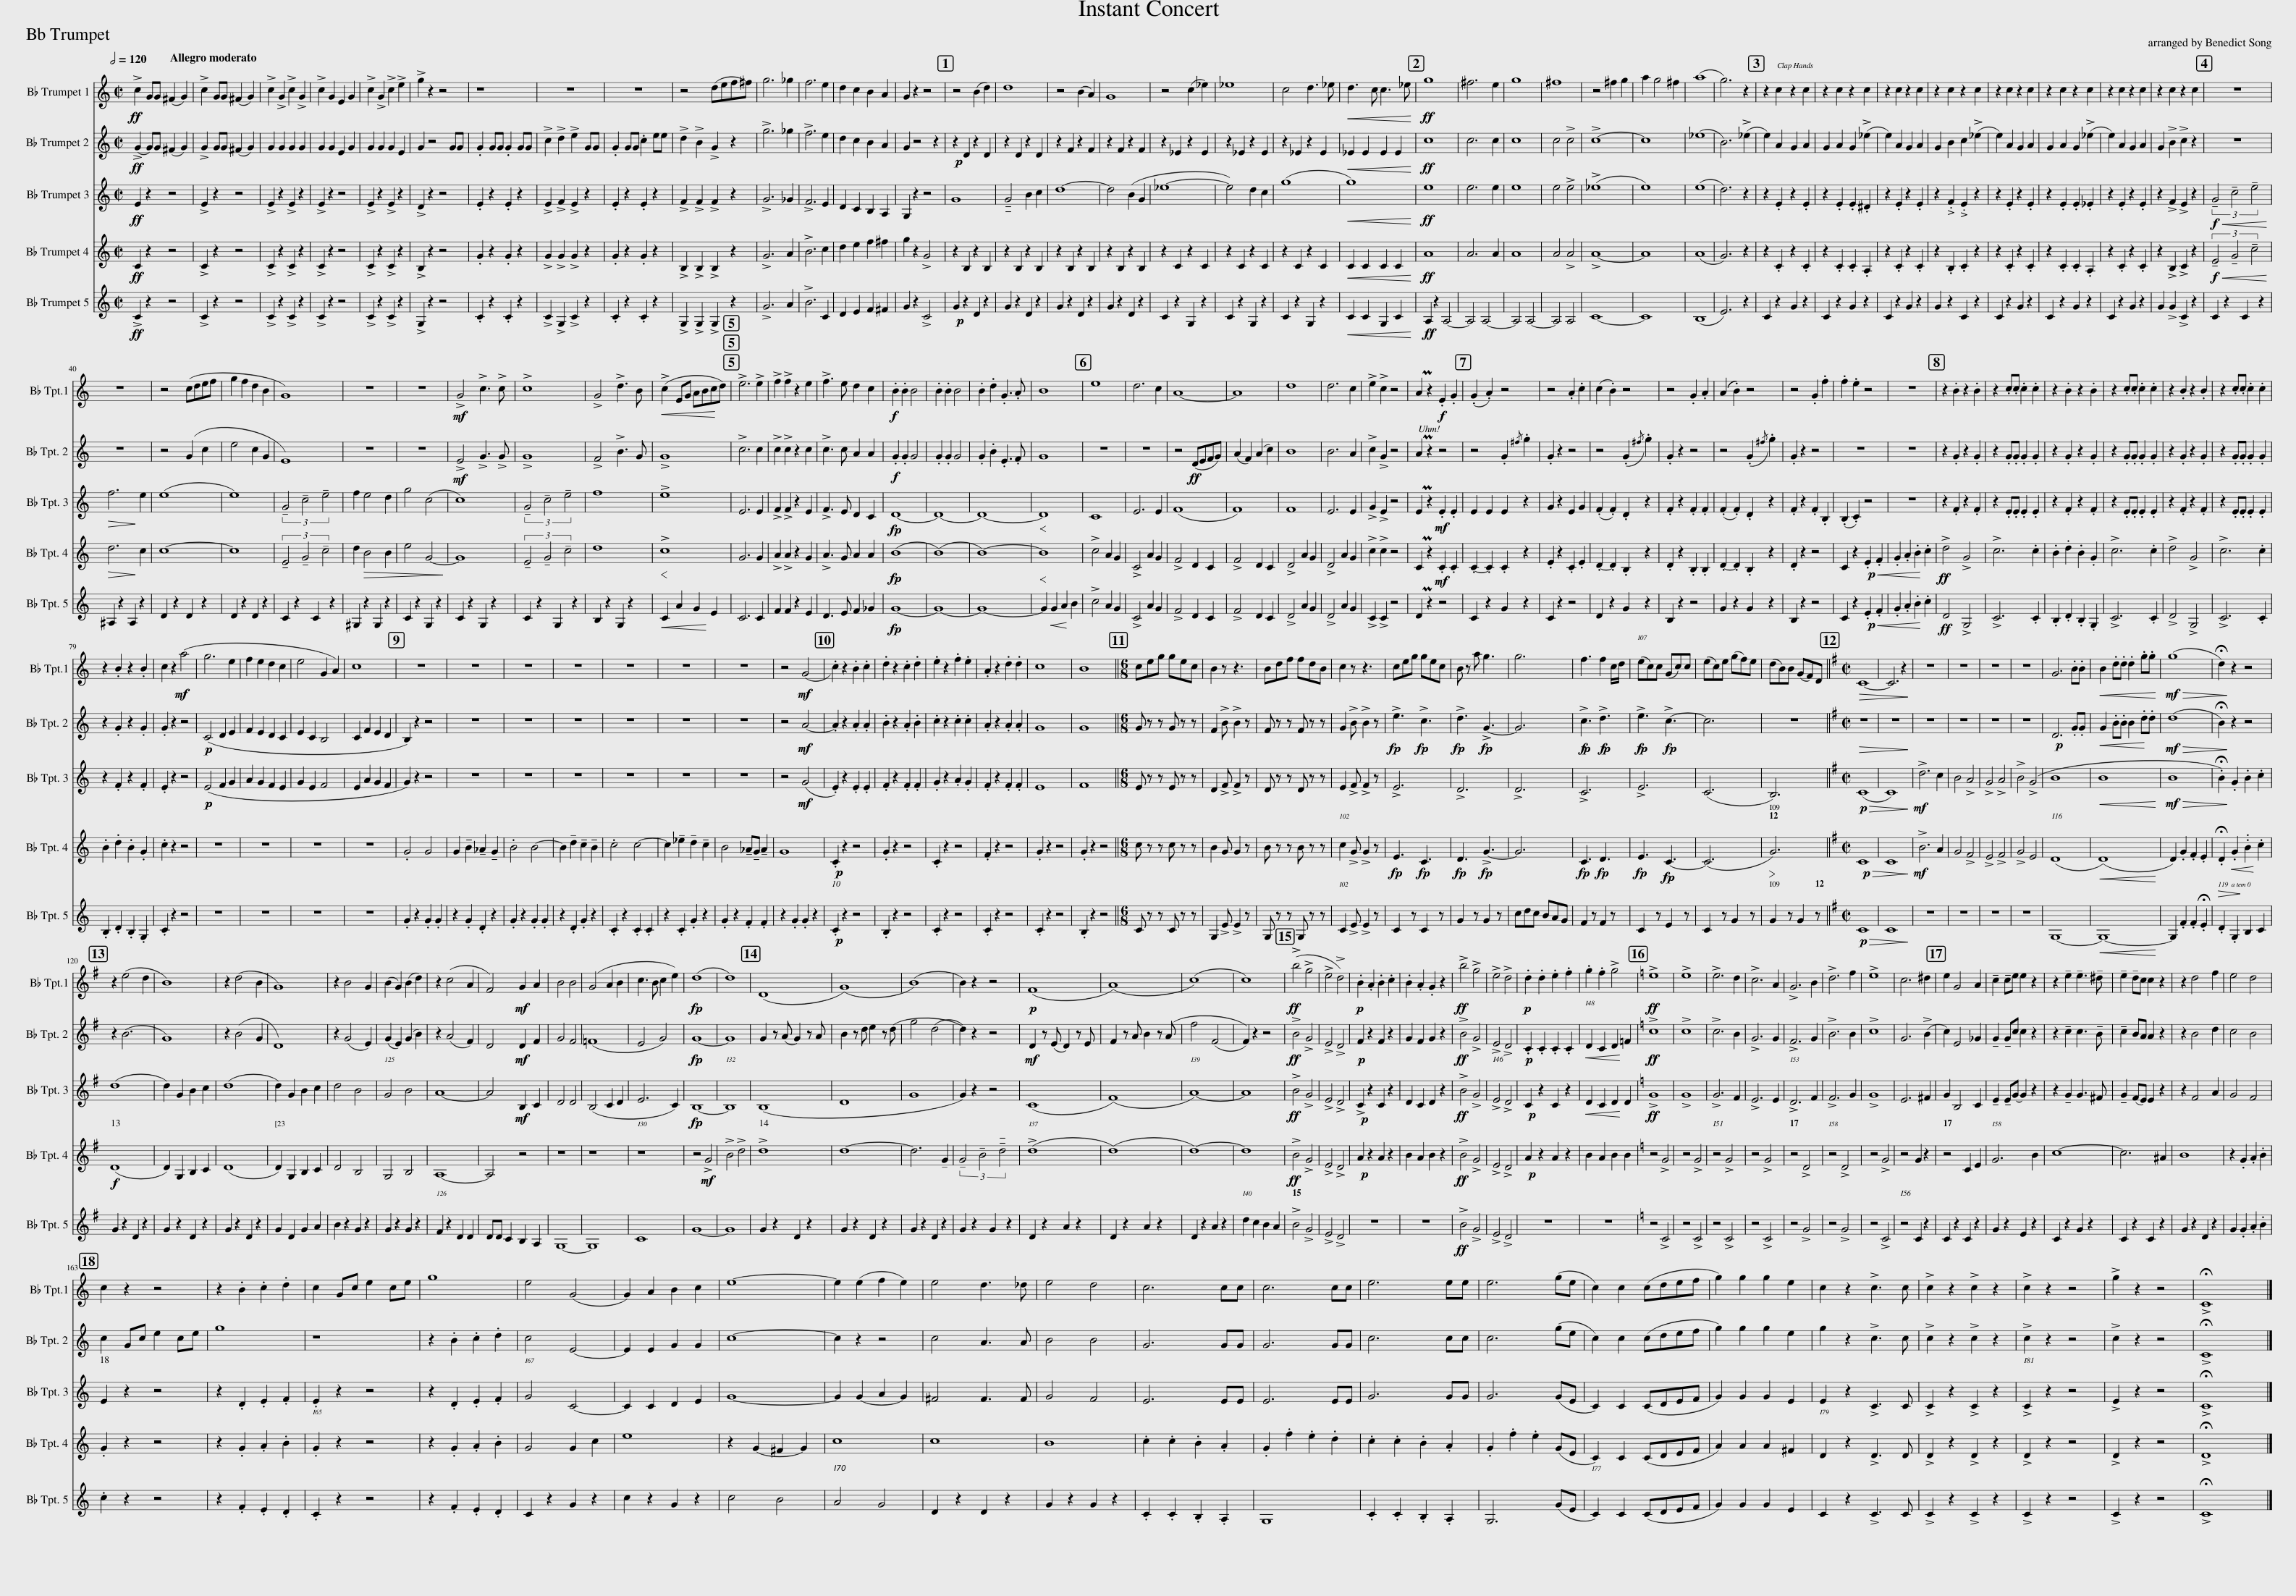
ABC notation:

X:1
%%score 1 2 3 4 5
L:1/8
Q:1/2=120
M:2/2
I:linebreak $
K:none
V:1 treble transpose=-2
V:2 treble transpose=-2
V:3 treble transpose=-2
V:4 treble transpose=-2
V:5 treble transpose=-2
V:1
[K:C]!ff! !>!c2 GG (^F2 G2) | !>!c2 GG (^F2 G2) | !>!c2 !>!G2 !>!c2 !>!G2 | !>!c2 G2 E2 G2 | !>!c2 !>!G2 !>!c2 !>!e2 | %5
 !>!g2 z2 z4 | z8 | z8 | z8 | z4 (def^f) | %10
 g6 _g2 | f6 e2 | d2 c2 B2 A2 | G2 z2 z4 | z4 (B2 d2) | %15
 d8 | z4 (B2 A2) | G8 | z4 (c2 _e2) | _e8 | %20
 c4 d3 _e |!<(! d3 c c3 _e!<)! |!ff! g8 | ^f6 e2 | g8 | %25
 ^f8 | z4 ^f2 g2 | a2 g4 ^f2 | (a8 | g6) z2 | %30
 z2 c2 z2 c2 | z2 c2 z2 c2 | z2 c2 z2 c2 | z2 c2 z2 c2 | z2 c2 z2 c2 | %35
 z2 c2 z2 c2 | z2 c2 z2 c2 | z2 c2 z2 c2 | z8 |$ z8 | %40
 z4 (cdef | g2 f2 d2 B2 | G8) | z8 | z8 | %45
!mf! !>!G4 !>!c3 !>!c | !>!c8 | !>!G4 !>!d3 B |!<(! (!>!c2 EG ABc!<)!d) | !>!e6 !>!e2 | %50
 !>!f2 !>!f2 z2 e2 | !>!f3 e d2 c2 |!f! .B2 .B2 B4 | .B2 .B2 B4 | .B2 .d2 .G3 .A | %55
 B8 | e8 | d6 c2 | A8- | A8 | %60
 d8 | d6 c2 | !>!e2 !>!c2 z4 | PA2 z2!f! .E2 .G2 | (.G2 .A2) z4 | %65
 z4 .A2 .c2 | (c2 .B2) z4 | z4 .G2 .A2 | ((A2 .B2)) z4 | z4 .G2 .f2 | %70
 .f2 .e2 z4 | z8 | z2 .B2 z2 .B2 | z2 .c.c .c2 .c2 | z2 .B2 z2 .B2 | %75
 z2 .c.c .c2 .c2 | z2 .B2 z2 .B2 | z2 .c.c .c2 .c2 |$ z2 .B2 z2 .B2 | c2 z2!mf! (a4 | %80
 g6 e2 | f2 e2 d2 c2 | e4 G2 A2) | c8 | z8 | %85
 z8 | z8 | z8 | z8 | z8 | %90
 z8 | z4!mf! (G4 | .c2) z2 .B2 .c2 | .d2 z2 .c2 .d2 | .e2 z2 .f2 .e2 | %95
 .A2 z2 .d2 .d2 | c8 | B8 ||[M:6/8] ceg gec | B2 z z3 | %100
 Bdf fdB | c2 z z3 | ceg gec | B z a g3 | g6 | %105
 f3 f2 c/d/ | (ec)c (Gc)c | (ec)e (gf)e | (dB)B (GF)D ||[K:G][M:2/2]!>(! C8- | %110
 C6 z2!>)! | z8 | z8 | z8 | z8 | %115
 G6 .B.B |!<(! B2 .d.d .d2 .g.g!<)! |!mf!!>(! (g8 | !fermata!d2)!>)! z2 z4 |$ z2 (e4 d2 | %120
 B8) | z2 (d4 B2 | G8) | z2 B4 G2 | (B2 G2) (B2 d2) | %125
 z2 (c4 A2 | F4)!mf! G2 A2 | B4 B4 | (G4 A2 B2 | c3 B c2 e2) | %130
 (d8 | d8) | (D8 | (G8) | (B8) | %135
 B2) z2 z4 |!p! (F8 | (A8) | (c8) | c8) | %140
!ff! (!>!b4 !>!g4 | !>!e4 !>!d4) |!p! .B2 .A2 .B2 .c2 | .B2 .A2 .G2 z2 |!ff! !>!b4 !>!g4 | %145
 !>!e4 !>!d4 |!p! .d2 .d2 .e2 .f2 | .g2 .f2 !>!g4 |[K:C]!ff! !>!e8 | !>!e8 | %150
 !>!e6 d2 | !>!c6 A2 | !>!G6 B2 | !>!d6 f2 | !>!e8 | %155
 c6 ^d2 | e2 G4 A2 | !tenuto!c2 !tenuto!ce e2 z2 | z2 !tenuto!e2 !tenuto!e3 !tenuto!^d | !tenuto!e2 !tenuto!dc c2 z2 | %160
 z2 d4 f2 | e4 d4 |$ c2 z2 z4 | z2 .B2 .c2 .d2 | c2 Gc e2 ce | %165
 g8 | e4 (G4 | G2) A2 B2 c2 | e8- | e2 (e2 f2 e2) | %170
 e4 d3 _d | e4 d4 | c6 cc | c6 cc | e6 ee | %175
 e6 (ge | c2) c2 (cdef | g2) g2 g2 e2 | c2 z2 !>!c3 c | !>!c2 z2 !>!c2 z2 | %180
 !>!c2 z2 z4 | !>!g2 z2 z4 | !>!!fermata!C8 |] %183
V:2
[K:C]!ff! (!>!G2 G)G (^F2 G2) | !>!G2 GG (^F2 G2) | G2 G2 G2 G2 | G2 G2 E2 G2 | G2 G2 G2 E2 | %5
 G2 z4 GG | .G2 GG .G2 GG | !>!c2 !>!d2 !>!e2 GG | .G2 GG .c2 ee | !>!d2 !>!B2 !>!G2 z2 | %10
 !>!g6 _g2 | !>!f6 e2 | d2 c2 B2 A2 | G2 z4 z2 |!p! z2 D2 z2 D2 | %15
 z2 D2 z2 D2 | z2 F2 z2 F2 | z2 F2 z2 F2 | z2 _E2 z2 E2 | z2 _E2 z2 E2 | %20
 z2 _E2 z2 E2 |!<(! _E2 E2 E2 E2!<)! |!ff! c8 | c6 c2 | c8 | %25
 c4 !>!c4 | !>!c8- | c8 | (_e8 | B6) (!>!_e2 | %30
 e2) A2 G2 A2 | G2 A2 G2 (!>!_e2 | e2) A2 G2 A2 | G2 B2 c2 (!>!_e2 | e2) A2 G2 A2 | %35
 G2 A2 G2 (!>!_e2 | e2) A2 G2 A2 | G2 !>!B2 !>!c2 z2 | z8 |$ z8 | %40
 z4 (G2 c2 | e4 c2 G2 | E8) | z8 | z8 | %45
!mf! !>!E4 !>!G3 !>!G | !>!G8 | !>!F4 !>!B3 G | !>!G8 | !>!c6 c2 | %50
 !>!c2 !>!c2 z2 c2 | !>!c3 c A2 A2 |!f! .G2 .G2 G4 | .G2 .G2 G4 | .G2 .B2 .E3 .F | %55
 G8 | z8 | z8 | z4!ff! (DEFG) | (A2 F2) (A2 c2) | %60
 B8 | B6 A2 | !>!c2 !>!G2 z4 | PA2 z2 z4 | z4 .G2{/^f} .g2 | %65
 .G2 z2 z4 | z4 (.G2{/^f} .g2) | .G2 z2 z4 | z4 (.G2{/^f} .g2) | .G2 z2 z4 | %70
 z8 | z8 | z2 .G2 z2 .G2 | z2 .G.G .G2 .G2 | z2 .G2 z2 .G2 | %75
 z2 .G.G .G2 .G2 | z2 .G2 z2 .G2 | z2 .G.G .G2 .G2 |$ z2 .G2 z2 .G2 | .G2 z2 z4 | %80
!p! (C4 D2 E2 | F2 E2 D2 C2 | E2 C2 B,4 | C2 F2 E2 D2 | B,2) z2 z4 | %85
 z8 | z8 | z8 | z8 | z8 | %90
 z8 | z4!mf! A4- | .A2 z2 .A2 .A2 | .B2 z2 .A2 .B2 | .c2 z2 .c2 .c2 | %95
 .A2 z2 .A2 .A2 | G8 | G8 ||[M:6/8] G z z G z z | F2 !>!B !>!B2 z | %100
 F z z F z z | G2 !>!B !>!B2 z | !>!e3 !>!c3 | !>!d3 !>!G3- | G6 | %105
!f!!p! !>!c3!f!!p! !>!d3 |!f!!p! !>!e3!f!!p! !>!c3- | c6 | z6 ||[K:G][M:2/2]!>(! z8 | %110
 z8!>)! | z8 | z8 | z8 | z8 | %115
!p! D6 .G.G |!<(! G2 .B.B B2 .d!<)!.d |!mf!!>(! (d8 | !fermata!B2)!>)! z2 z4 |$ z2 (B6 | %120
 G8) | z2 (B4 G2 | D8) | z2 (G4 E2) | (G2 E2) (G2 B2) | %125
 z2 (A4 F2) | D4!mf! D2 F2 | G4 F4 | (=F8 | E4 G4) | %130
 G8- | G8 | G2 z (A G2) z A | B2 z d e2 z (d | g4 (d4 | %135
 d2)) z2 z4 |!mf! D2 z (E D2) z E | F2 z A B2 z (A | f4 (F4 | F2)) z2 z4 | %140
!ff! !>!B4 !>!G4 | !>!E4 !>!D4 |!p! F2 z2 F2 z2 | G2 F2 G2 z2 |!ff! !>!B4 !>!G4 | %145
 !>!E4 !>!D4 |!p! .C2 .C2 .C2 .C2 |!<(! D2 C2 D2!<)! =F2 |[K:C]!ff! !>!c8 | !>!c8 | %150
 !>!c6 B2 | !>!G6 G2 | !>!F6 G2 | !>!B6 B2 | !>!c8 | %155
 G6 (!>!B2 | c2) E4 _G2 | !tenuto!G2 !tenuto!Gc c2 z2 | z2 !tenuto!c2 c3 !tenuto!B | !tenuto!c2 BA A2 z2 | %160
 z2 B4 d2 | c4 B4 |$ c2 Gc e2 ce | g8 | z8 | %165
 z2 .B2 .c2 .d2 | c4 E4- | E2 E2 G2 G2 | c8- | c2 z2 z4 | %170
 c4 A3 A | B4 B4 | G6 GG | G6 GG | c6 cc | %175
 c6 (ge | c2) c2 (cdef | g2) g2 g2 e2 | g2 z2 !>!c3 c | !>!c2 z2 !>!c2 z2 | %180
 !>!c2 z2 z4 | !>!c2 z2 z4 | !>!!fermata!C8 |] %183
V:3
[K:C]!ff! E2 z2 z4 | !>!E2 z2 z4 | !>!E2 z2 !>!E2 z2 | !>!E2 z2 z4 | !>!E2 z2 !>!E2 z2 | %5
 !>!D2 z2 z4 | .E2 z2 .E2 z2 | !>!E2 !>!F2 !>!E2 z2 | .E2 z2 .E2 z2 | !>!F2 !>!F2 !>!F2 z2 | %10
 !>!G6 _G2 | !>!F6 E2 | D2 C2 B,2 A,2 | G,2 z2 z4 | G8 | %15
 !tenuto!G4 B2 c2 | d8- | d4 (B2 G2 | _e8- | e4) d2 c2 | %20
 (g8 |!<(! g8)!<)! |!ff! e8 | e6 e2 | e8 | %25
 e4 !>!e4 | (!>!_e8 | e8) | (e8 | d6) z2 | %30
 z2 .E2 z2 .E2 | z2 .E2 .E2 .^D2 | z2 .E2 z2 .E2 | z2 .F2 .E2 z2 | z2 .E2 z2 .E2 | %35
 z2 .E2 .E2 ._E2 | z2 .E2 z2 .E2 | z2 !>!F2 !>!E2 z2 |!f!!<(! (3!tenuto!G4 !tenuto!c4 !tenuto!e4!<)! |$!>(! f6!>)! e2 | %40
 (e8 | e8) | (3!tenuto!G4 !tenuto!c4 !tenuto!e4 | f2 e4 d2 | g4 (c4 | %45
 c8) | (3!tenuto!G4 !tenuto!c4 !tenuto!e4 | f8 | !>!e8 | E6 E2 | %50
 !>!F2 !>!F2 z2 E2 | !>!F3 E D2 C2 | D8- | D8- | D8- | %55
!<(! D8!<)! | C8 | E6 E2 | (F8 | F8) | %60
 F8 | E6 E2 | !>!G2 !>!E2 z4 | PE2 z2!mf! .E2 .E2 | E2 E2 E2 z2 | %65
 G2 z2 E2 G2 | (.F2 .F2) .D2 z2 | .F2 z2 .F2 .F2 | (.F2 .F2) .D2 z2 | .F2 z2 .F2 .B,2 | %70
 (.B,2 .C2) z4 | z8 | z2 .F2 z2 .F2 | z2 .E.E .E2 .E2 | z2 .F2 z2 .F2 | %75
 z2 .E.E .E2 .E2 | z2 .F2 z2 .F2 | z2 .E.E .E2 .E2 |$ z2 .F2 z2 .F2 | .E2 z2 z4 | %80
!p! (E4 F2 G2 | A2 G2 F2 E2 | G2 E2 F4 | E2 A2 G2 F2 | G2) z2 z4 | %85
 z8 | z8 | z8 | z8 | z8 | %90
 z8 | z4!mf! (G4 | .E2) z2 .E2 .E2 | .F2 z2 .F2 .F2 | .G2 z2 .A2 .G2 | %95
 .F2 z2 .F2 .F2 | E8 | F8 ||[M:6/8] E z z E z z | D2 !>!F !>!F2 z | %100
 D z z D z z | E2 !>!F !>!F2 z | !>!E6 | !>!D6 | !>!D6 | %105
 !>!C6 | !>!E6 | (C6 | B,6) ||[K:G][M:2/2]!p!!>(! (C8 | %110
 C8)!>)! |!mf! !>!d6 c2 | B4 !>!A4 | !>!G4 !>!A4 | !>!B4 (!>!G4 | %115
 B8 |!<(! B8!<)! |!mf!!>(! B8 | .!fermata!B2)!>)! .G2 .B2 .c2 |$ (d8 | %120
 d2) G2 B2 c2 | (d8 | d2) G2 B2 c2 | d4 B4 | G4 B4 | %125
 A8- | A4!mf! B,2 C2 | D4 D4 | (B,4 C2 D2 | E6 C2) | %130
 B,8- | B,8 | (B,8 | D8 | G8 | %135
 G2) z2 z4 | (C8 | (F8) | A8-) | A8 | %140
!ff! !>!B4 !>!G4 | !>!E4 !>!D4 |!p! !>!C2 z2 C2 z2 | D2 C2 D2 z2 |!ff! !>!B4 !>!G4 | %145
 !>!E4 !>!D4 |!p! C2 z2 C2 z2 |!<(! D2 C2 D2!<)! D2 |[K:C]!ff! !>!G8 | !>!G8 | %150
 !>!G6 F2 | !>!E6 E2 | !>!D6 F2 | !>!F6 G2 | !>!G8 | %155
 E6 ^F2 | G2 B,4 C2 | !tenuto!E2 !tenuto!EG- G2 z2 | z2 !tenuto!G2 G3 ^F | !tenuto!G2 (FE) E2 z2 | %160
 z2 F4 A2 | G4 F4 |$ E2 z2 z4 | z2 .D2 .E2 .F2 | .E2 z2 z4 | %165
 z2 .D2 .E2 .F2 | G4 C4- | C2 C2 D2 E2 | G8- | G2 G2- A2 G2 | %170
 ^F4 F3 F | G4 F4 | E6 EE | E6 EE | G6 GG | %175
 G6 (GE | C2) C2 (CDEF | G2) G2 G2 E2 | E2 z2 !>!C3 C | !>!C2 z2 !>!C2 z2 | %180
 !>!C2 z2 z4 | !>!E2 z2 z4 | !>!!fermata!C8 |] %183
V:4
[K:C]!ff! C2 z2 z4 | !>!C2 z2 z4 | !>!C2 z2 !>!C2 z2 | !>!C2 z2 z4 | !>!C2 z2 !>!C2 z2 | %5
 !>!B,2 z2 z4 | .G2 z2 .G2 z2 | !>!G2 !>!G2 !>!G2 z2 | .G2 z2 .G2 z2 | !>!B,2 !>!B,2 !>!B,2 z2 | %10
 !>!G6 A2 | !>!B6 c2 | d2 e2 f2 ^f2 | g2 z2 !>!G4 | z2 B,2 z2 B,2 | %15
 z2 B,2 z2 B,2 | z2 B,2 z2 B,2 | z2 B,2 z2 B,2 | z2 C2 z2 C2 | z2 C2 z2 C2 | %20
 z2 C2 z2 C2 |!<(! C2 C2 C2 C2!<)! |!ff! A8 | A6 A2 | A8 | %25
 A4 !>!A4 | !>!A8- | A8 | (A8 | G6) z2 | %30
 z2 .C2 z2 .C2 | z2 .C2 .C2 .A,2 | z2 .C2 z2 .C2 | z2 .B,2 .C2 z2 | z2 .C2 z2 .C2 | %35
 z2 .C2 .C2 .A,2 | z2 .C2 z2 .C2 | z2 !>!B,2 !>!C2 z2 |!f!!<(! (3!tenuto!E4 !tenuto!G4 !tenuto!c4!<)! |$!>(! d6!>)! c2 | %40
 c8- | c8 | (3!tenuto!E4 !tenuto!G4 !tenuto!c4 | d2!>(! B4 B2 | e4 G4-!>)! | %45
 G8 | (3!tenuto!E4 !tenuto!G4 !tenuto!c4 | d8 |!<(! !>!c8!<)! | G6 G2 | %50
 !>!A2 !>!A2 z2 G2 | !>!A3 G A2 A2 | (B8 | (B8) | B8-) | %55
!<(! B8!<)! | !>!c4 A2 G2 | !>!C4 A2 G2 | !>!F4 D2 C2 | !>!F4 D2 C2 | %60
 !>!D4 A2 G2 | !>!D4 A2 G2 | !>!c2 !>!c2 z4 | PC2 z2!mf! .C2 .C2 | .C2- .C2 .C2 z2 | %65
 .E2 z2 .C2 .E2 | .D2- .D2 .B,2 z2 | .D2 z2 .B,2 .B,2 | .D2- .D2 .B,2 z2 | .D2 z2 z4 | %70
 C2 z2!p! .E2!<(! .F2 | .G2 .A2 .B2!<)! .c2 |!ff! !>!d4 !>!G4 | !>!c6 .c2 | .B2 .d2 .B2 .G2 | %75
 !>!c6 .c2 | !>!d4 !>!G4 | !>!c6 .c2 |$ .B2 .d2 .B2 .G2 | .c2 z2 z4 | %80
 z8 | z8 | z8 | z8 | .G4 G4 | %85
 G2 !tenuto!B2 !tenuto!_A2 !tenuto!G2 | .B4 B4- | B2 !tenuto!d2 !tenuto!c2 !tenuto!B2 | .c4 c4- | c2 !tenuto!_e2 !tenuto!d2 !tenuto!c2 | %90
 B4 !tenuto!_A!tenuto!G !tenuto!A2 | G8 |!p! .C2 z2 z4 | .G2 z2 z4 | .C2 z2 z4 | %95
 .F2 z2 z4 | .G2 z2 z4 | .G2 z2 z4 ||[M:6/8] c z z c z z | B2 G G2 z | %100
 B z z B z z | c2 !>!G !>!G2 z | E3 C3 | D3 !>!G3- | G6 | %105
 C3 D3 | E3 C3- | (C6 |!>(! G6)!>)! ||[K:G][M:2/2]!p!!>(! C8 | %110
 C8!>)! |!mf! !>!B6 A2 | G4 !>!F4 | !>!E4 !>!F4 | !>!G4 E4 | %115
 (D8 |!<(! (D8)!<)! | D2) .G2 .F2 .E2 | .!fermata!D2!<(! .G2 .B2!<)! .c2 |$!f! (D8 | %120
 D2) G,2 B,2 C2 | (D8 | D2) G,2 B,2 C2 | D4 B,4 | G,4 B,4 | %125
 A,8- | A,4 z4 | z8 | z8 | z8 | %130
 z4!mf! !>!G4 | !>!B4 !>!d4 | !>!d8 | d8- | d6 !tenuto!G2 | %135
 (3!tenuto!G4 !tenuto!B4 !tenuto!d4 | (!>!d8 | (d8) | d8-) | d8 | %140
!ff! !>!B4 !>!G4 | !>!E4 !>!D4 |!p! A2 z2 A2 z2 | B2 A2 B2 z2 |!ff! !>!B4 !>!G4 | %145
 !>!E4 !>!D4 |!p! A2 z2 A2 z2 | B2 A2 B2 B2 |[K:C] z4 !>!G4 | z4 !>!G4 | %150
 z4 !>!G4 | z4 !>!G4 | z4 !>!D4 | z4 !>!D4 | z4 !>!G4 | %155
 z4 G2 z2 | z4 C2 E2 | G6 B2 | c8- | c6 ^A2 | %160
 B8 | z2 .G2 .A2 .B2 |$ .G2 z2 z4 | z2 .G2 .A2 .B2 | .G2 z2 z4 | %165
 z2 .G2 .A2 .B2 | G4 G2 c2 | e8 | z2 G2- ^F2 G2 | c8 | %170
 c8 | B8 | .c2 .c2 .B2 .A2 | .G2 .f2 .e2 .d2 | .c2 .c2 .B2 .A2 | %175
 .G2 .f2 .e2 (GE | C2) C2 (CDEF | A2) A2 A2 ^F2 | D2 z2 !>!D3 D | !>!D2 z2 !>!D2 z2 | %180
 !>!D2 z2 z4 | !>!D2 z2 z4 | !>!!fermata!D8 |] %183
V:5
[K:C]!ff! !>!C2 z2 z4 | !>!C2 z2 z4 | !>!C2 z2 !>!C2 z2 | !>!C2 z2 z4 | !>!C2 z2 !>!C2 z2 | %5
 !>!G,2 z2 z4 | .C2 z2 .C2 z2 | !>!C2 !>!G,2 !>!C2 z2 | .C2 z2 .C2 z2 | !>!G,2 !>!G,2 !>!G,2 z2 | %10
 !>!G6 A2 | !>!B6 C2 | D2 E2 F2 ^F2 | G2 z2 !>!C4 |!p! G2 z2 D2 z2 | %15
 G2 z2 D2 z2 | G2 z2 D2 z2 | G2 z2 D2 z2 | C2 z2 G,2 z2 | C2 z2 G,2 z2 | %20
 C2 z2 G,2 z2 |!<(! C2 C2 G,2 C2!<)! |!ff! A,2 z2 A,4- | A,4 A,4- | A,4 A,4- | %25
 A,4 A,4 | C8- | C8 | (B,8 | E6) z2 | %30
 C2 z2 G2 z2 | C2 z2 G2 z2 | C2 z2 G2 z2 | G2 z2 C2 z2 | C2 z2 G2 z2 | %35
 C2 z2 G2 z2 | C2 z2 G2 z2 | G2 !>!G2 !>!C2 z2 | C2 z2 C2 z2 |$ ^A,2 z2 A,2 z2 | %40
 D2 z2 D2 z2 | D2 z2 D2 z2 | C2 z2 C2 z2 | ^G,2 z2 G,2 z2 | C2 z2 G,2 z2 | %45
 C2 z2 G,2 z2 | C2 z2 G,2 z2 | B,2 z2 G,2 z2 |!<(! C2 A2 G2!<)! E2 | C6 C2 | %50
 F2 F2 z2 E2 | D3 E F2 _G2 | G8- | G8- | G8- | %55
 G2!<(! G2 A2!<)! B2 | !>!c4 A2 G2 | !>!C4 A2 G2 | !>!F4 D2 C2 | !>!F4 D2 C2 | %60
 !>!D4 A2 G2 | !>!D4 A2 G2 | !>!C2 !>!C2 z4 | PD2 z2 z4 | C2 z2 G2 z2 | %65
 C2 z2 z4 | D2 z2 G2 z2 | B,2 z2 z4 | G2 z2 G2 z2 | B,2 z2 z4 | %70
 C2 z2!p! .E2!<(! .F2 | .G2 .A2 .B2!<)! .c2 |!ff! D4 !>!G,4 | !>!C6 .C2 | .B,2 .D2 .B,2 .G,2 | %75
 !>!C6 .C2 | !>!D4 !>!G,4 | !>!C6 .C2 |$ .B,2 .D2 .B,2 .G,2 | .C2 z2 z4 | %80
 z8 | z8 | z8 | z8 | .G2 z2 .G2 .G2 | %85
 z2 .G2 .D2 z2 | .G2 z2 .G2 .G2 | z2 .D2 .G2 z2 | .C2 z2 .C2 .C2 | z2 .C2 .G2 z2 | %90
 .G2 z2 .F2 .F2 | z2 .G2 .G2 z2 |!p! .C2 z2 z4 | .B,2 z2 z4 | .C2 z2 z4 | %95
 .C2 z2 z4 | .C2 z2 z4 | .B,2 z2 z4 ||[M:6/8] C z z C z z | G,2 !>!E !>!E2 z | %100
 G, z z G, z z | C2 !>!E !>!E2 z | C2 z C2 z | G2 z G2 z | cdc BAG | %105
 F2 z F2 z | C2 z E2 z | C2 z G2 z | G2 z G2 z ||[K:G][M:2/2]!p!!>(! C8 | %110
 C8!>)! | z8 | z8 | z8 | z8 | %115
 G,8- |!<(! G,8-!<)! | G,2 .F2 .F2 .!fermata!E2 |!>(! .D2 .G,2!>)! B,2 C2 |$ G2 z2 D2 z2 | %120
 G2 z2 D2 z2 | G2 z2 D2 z2 | G2 D2 G2 A2 | B2 z2 G2 z2 | G2 z2 G2 z2 | %125
 F2 z2 D2 D2 | DD C2 B,2 A,2 | G,8- | G,8 | C8 | %130
 G8- | G8 | G2 z2 D2 z2 | G2 z2 D2 z2 | G2 z2 D2 z2 | %135
 G2 z2 G2 z2 | D2 z2 A2 z2 | D2 z2 A2 z2 | D2 z2 A2 z2 | d2 c2 B2 A2 | %140
 !>!B4 !>!G4 | !>!E4 !>!D4 | z8 | z8 |!ff! !>!B4 !>!G4 | %145
 !>!E4 !>!D4 | z8 | z8 |[K:C] z4 !>!C4 | z4 !>!C4 | %150
 z4 !>!C4 | z4 !>!C4 | z4 !>!G4 | z4 !>!G4 | z4 !>!C4 | %155
 z4 C2 z2 | C2 z2 C2 z2 | G2 z2 E2 z2 | C2 z2 G2 z2 | C2 z2 C2 z2 | %160
 G2 z2 D2 z2 | G2 .G2 .A2 .B2 |$ .c2 z2 z4 | z2 .F2 .E2 .D2 | .C2 z2 z4 | %165
 z2 .F2 .E2 .D2 | C2 z2 G2 z2 | c2 z2 G2 z2 | c4 B4 | A4 G4 | %170
 D2 z2 D2 z2 | G2 z2 G2 z2 | .C2 .C2 .B,2 .A,2 | G,8 | .C2 .C2 .B,2 .A,2 | %175
 G,6 (GE | C2) C2 (CDEF | G2) G2 G2 E2 | C2 z2 !>!C3 C | !>!C2 z2 !>!C2 z2 | %180
 !>!C2 z2 z4 | !>!C2 z2 z4 | !>!!fermata!C8 |] %183
